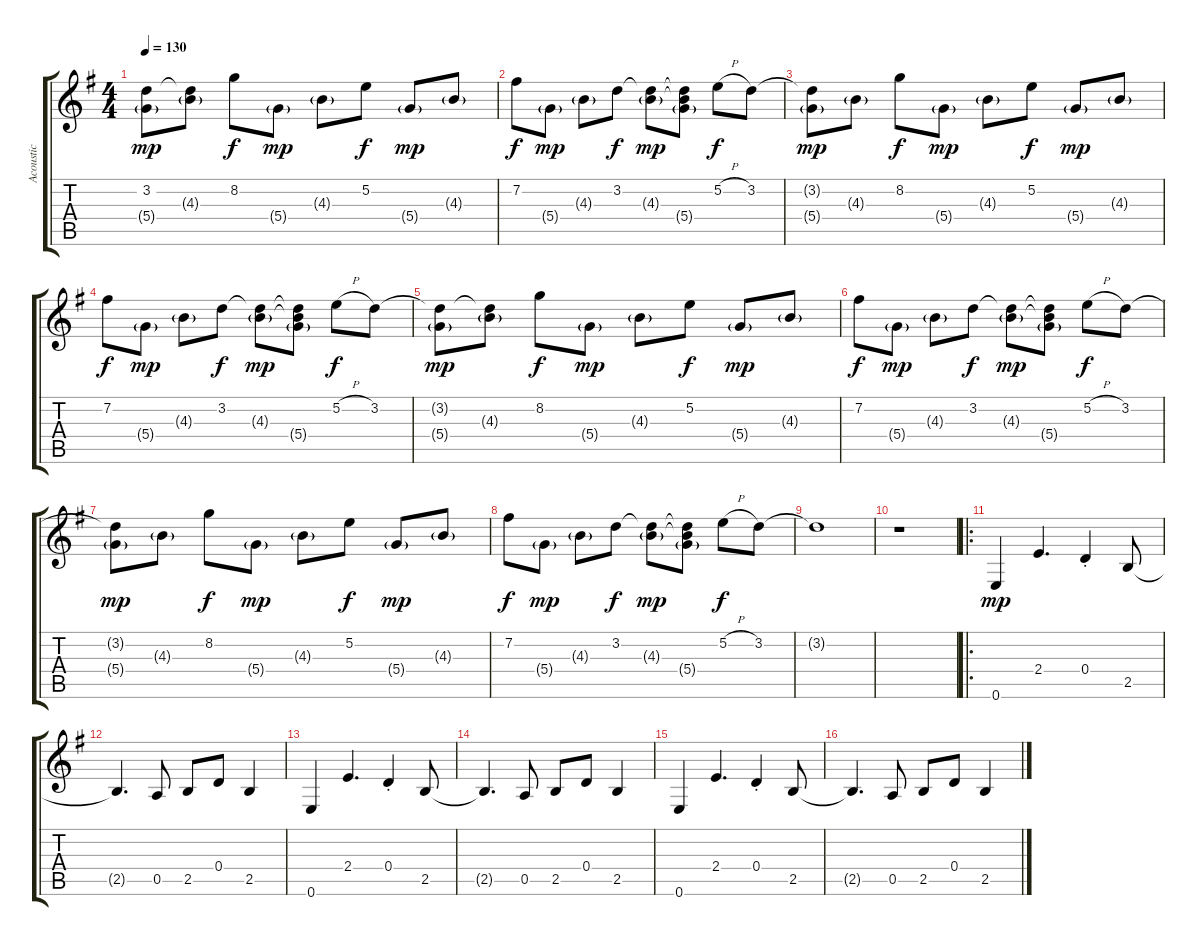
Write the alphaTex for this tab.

\track ("Acoustic" "Acoustic") {instrument acousticguitarsteel}
\staff {score tabs}
\tuning (E4 B3 G3 D3 A2 E2) {hide}
\ts (4 4)
\tempo 130
\clef g2
\ks g
(3.2 5.4{g}).8{dy mp} (3.2{t} 4.3{g}).8 8.2.8{dy f} 5.4{g}.8{dy mp} 4.3{g}.8 5.2.8{dy f} 5.4{g}.8{dy mp} 4.3{g}.8 |
7.2.8{dy f} 5.4{g}.8{dy mp} 4.3{g}.8 3.2.8{dy f} (3.2{t} 4.3{g}).8{dy mp} (3.2{t} 4.3{t} 5.4{g}).8 5.2{h}.8{dy f} 3.2.8 |
(3.2{t} 5.4{g}).8{dy mp} 4.3{g}.8 8.2.8{dy f} 5.4{g}.8{dy mp} 4.3{g}.8 5.2.8{dy f} 5.4{g}.8{dy mp} 4.3{g}.8 |
7.2.8{dy f} 5.4{g}.8{dy mp} 4.3{g}.8 3.2.8{dy f} (3.2{t} 4.3{g}).8{dy mp} (3.2{t} 4.3{t} 5.4{g}).8 5.2{h}.8{dy f} 3.2.8 |
(3.2{t} 5.4{g}).8{dy mp} (3.2{t} 4.3{g}).8 8.2.8{dy f} 5.4{g}.8{dy mp} 4.3{g}.8 5.2.8{dy f} 5.4{g}.8{dy mp} 4.3{g}.8 |
7.2.8{dy f} 5.4{g}.8{dy mp} 4.3{g}.8 3.2.8{dy f} (3.2{t} 4.3{g}).8{dy mp} (3.2{t} 4.3{t} 5.4{g}).8 5.2{h}.8{dy f} 3.2.8 |
(3.2{t} 5.4{g}).8{dy mp} 4.3{g}.8 8.2.8{dy f} 5.4{g}.8{dy mp} 4.3{g}.8 5.2.8{dy f} 5.4{g}.8{dy mp} 4.3{g}.8 |
7.2.8{dy f} 5.4{g}.8{dy mp} 4.3{g}.8 3.2.8{dy f} (3.2{t} 4.3{g}).8{dy mp} (3.2{t} 4.3{t} 5.4{g}).8 5.2{h}.8{dy f} 3.2.8 |
3.2{t}.1 |
r.1 |
\ro
0.6.4{dy mp} 2.4.4{d} 0.4{st}.4 2.5.8 |
2.5{t}.4{d} 0.5.8 2.5.8 0.4.8 2.5.4 |
0.6.4 2.4.4{d} 0.4{st}.4 2.5.8 |
2.5{t}.4{d} 0.5.8 2.5.8 0.4.8 2.5.4 |
0.6.4 2.4.4{d} 0.4{st}.4 2.5.8 |
2.5{t}.4{d} 0.5.8 2.5.8 0.4.8 2.5.4
